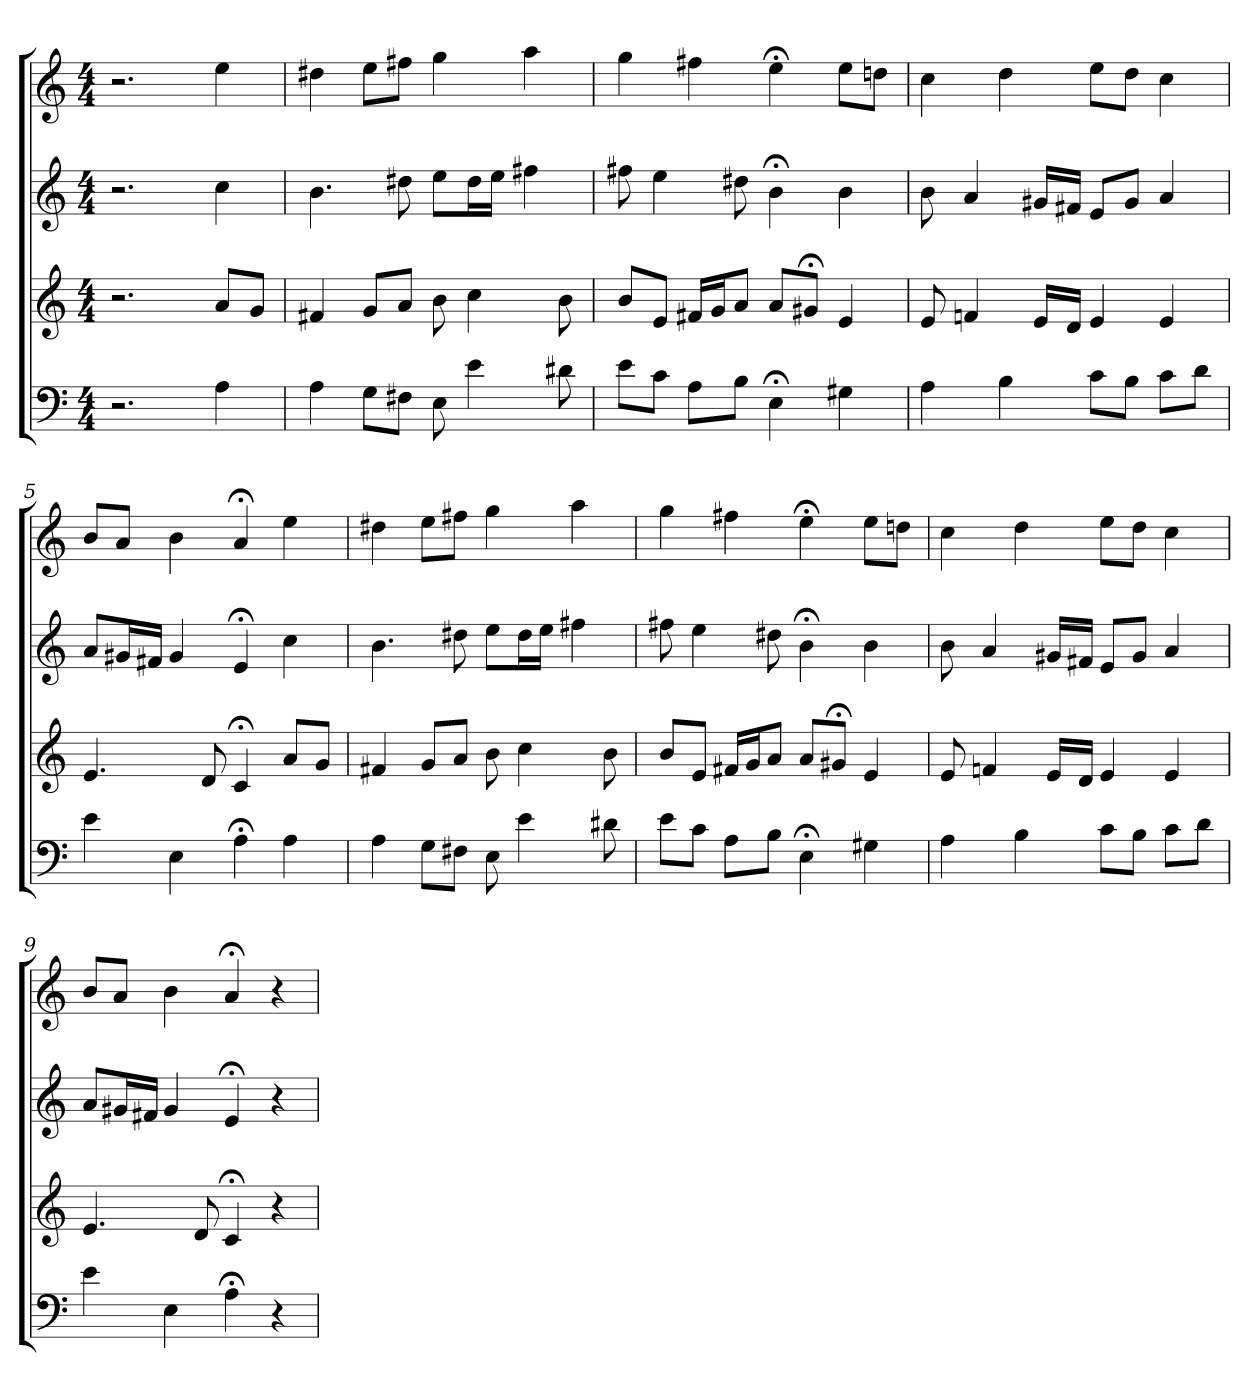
**kern	**kern	**kern	**kern
*part4	*part3	*part2	*part1
*staff4	*staff3	*staff2	*staff1
*clefF4	*clefG2	*clefG2	*clefG2
*k[]	*k[]	*k[]	*k[]
*C:	*C:	*C:	*a:
*M4/4	*M4/4	*M4/4	*M4/4
=1	=1	=1	=1
2.r	2.r	2.r	2.r
4A	8a/L	4cc	4ee
.	8g/J	.	.
=2	=2	=2	=2
4A	4f#X	4.b	4dd#X
8G\L	8g/L	.	8ee\L
8F#X\J	8a/J	8dd#X	8ff#X\J
8E	8b	8ee\L	4gg
4e	4cc	16dd#\L	.
.	.	16ee\JJ	.
.	.	4ff#X	4aa
8d#X	8b	.	.
=3	=3	=3	=3
8e\L	8b/L	8ff#	4gg
8c\J	8e/J	4ee	.
8A\L	16f#X/LL	.	4ff#X
.	16g/J	.	.
8B\J	8a/J	8dd#X	.
4E;<	8a/L	4b;<	4ee;<
.	8g#X;</J	.	.
4G#X	4e	4b	8ee\L
.	.	.	8ddn\J
=4	=4	=4	=4
4A	8e	8b	4cc
.	4fn	4a	.
4B	.	.	4dd
.	16e/LL	16g#X/LL	.
.	16d/JJ	16f#X/JJ	.
8c\L	4e	8e/L	8ee\L
8B\J	.	8g#/J	8dd\J
8c\L	4e	4a	4cc
8d\J	.	.	.
=5	=5	=5	=5
4e	4.e	8a/L	8b/L
.	.	16g#X/L	8a/J
.	.	16f#X/JJ	.
4E	.	4g#	4b
.	8d	.	.
4A;<	4c;<	4e;<	4a;<
4A	8a/L	4cc	4ee
.	8g/J	.	.
=6	=6	=6	=6
4A	4f#X	4.b	4dd#X
8G\L	8g/L	.	8ee\L
8F#X\J	8a/J	8dd#X	8ff#X\J
8E	8b	8ee\L	4gg
4e	4cc	16dd#\L	.
.	.	16ee\JJ	.
.	.	4ff#X	4aa
8d#X	8b	.	.
=7	=7	=7	=7
8e\L	8b/L	8ff#	4gg
8c\J	8e/J	4ee	.
8A\L	16f#X/LL	.	4ff#X
.	16g/J	.	.
8B\J	8a/J	8dd#X	.
4E;<	8a/L	4b;<	4ee;<
.	8g#X;</J	.	.
4G#X	4e	4b	8ee\L
.	.	.	8ddn\J
=8	=8	=8	=8
4A	8e	8b	4cc
.	4fn	4a	.
4B	.	.	4dd
.	16e/LL	16g#X/LL	.
.	16d/JJ	16f#X/JJ	.
8c\L	4e	8e/L	8ee\L
8B\J	.	8g#/J	8dd\J
8c\L	4e	4a	4cc
8d\J	.	.	.
=9	=9	=9	=9
4e	4.e	8a/L	8b/L
.	.	16g#X/L	8a/J
.	.	16f#X/JJ	.
4E	.	4g#	4b
.	8d	.	.
4A;<	4c;<	4e;<	4a;<
4r	4r	4r	4r
=	=	=	=
*-	*-	*-	*-
